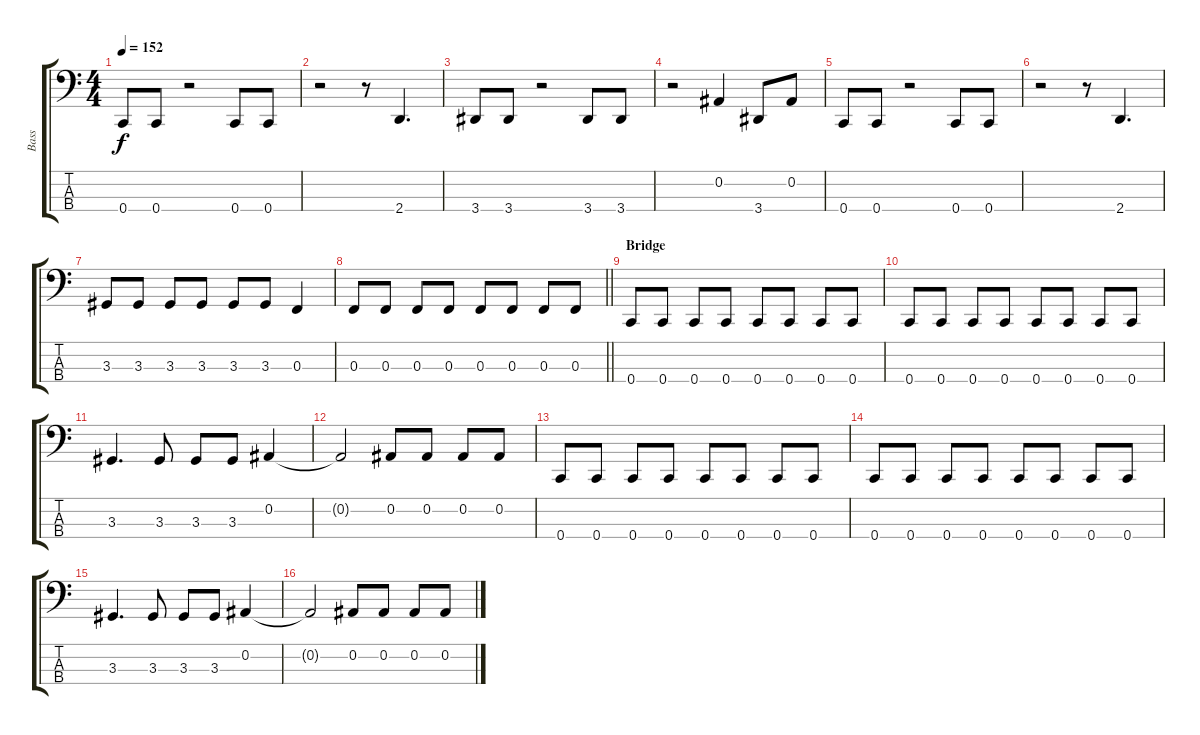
\track ("Bass" "Bass") {instrument electricbassfinger}
\staff {score tabs}
\tuning (Eb2 Bb1 F1 C1) {hide}
\ts (4 4)
\tempo 152
\clef f4
\ks c
0.4.8{dy f} 0.4.8 r.2 0.4.8 0.4.8 |
r.2 r.8 2.4.4{d} |
3.4.8 3.4.8 r.2 3.4.8 3.4.8 |
r.2 0.2.4 3.4.8 0.2.8 |
0.4.8 0.4.8 r.2 0.4.8 0.4.8 |
r.2 r.8 2.4.4{d} |
3.3.8 3.3.8 3.3.8 3.3.8 3.3.8 3.3.8 0.3.4 |
\barLineRight lightlight
0.3.8 0.3.8 0.3.8 0.3.8 0.3.8 0.3.8 0.3.8 0.3.8 |
\section ("" "Bridge")
0.4.8 0.4.8 0.4.8 0.4.8 0.4.8 0.4.8 0.4.8 0.4.8 |
0.4.8 0.4.8 0.4.8 0.4.8 0.4.8 0.4.8 0.4.8 0.4.8 |
3.3.4{d} 3.3.8 3.3.8 3.3.8 0.2.4 |
0.2{t}.2 0.2.8 0.2.8 0.2.8 0.2.8 |
0.4.8 0.4.8 0.4.8 0.4.8 0.4.8 0.4.8 0.4.8 0.4.8 |
0.4.8 0.4.8 0.4.8 0.4.8 0.4.8 0.4.8 0.4.8 0.4.8 |
3.3.4{d} 3.3.8 3.3.8 3.3.8 0.2.4 |
0.2{t}.2 0.2.8 0.2.8 0.2.8 0.2.8
